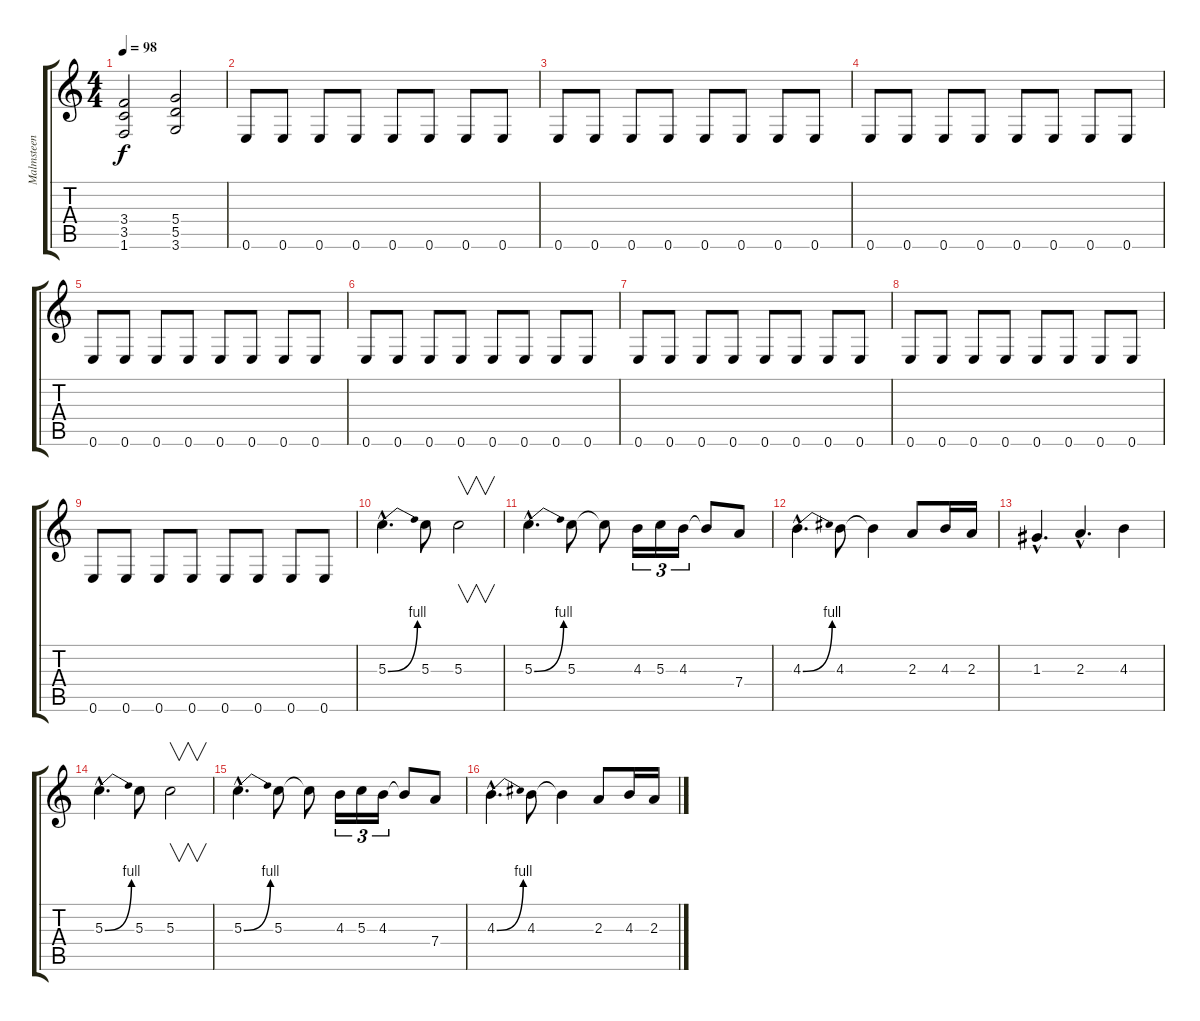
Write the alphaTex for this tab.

\track ("Malmsteen 2" "Malmsteen ") {instrument distortionguitar}
\staff {score tabs}
\tuning (E4 B3 G3 D3 A2 E2) {hide}
\ts (4 4)
\tempo 98
\clef g2
\ks c
(3.4 3.5 1.6).2{dy f} (5.4 5.5 3.6).2 |
0.6.8 0.6.8 0.6.8 0.6.8 0.6.8 0.6.8 0.6.8 0.6.8 |
0.6.8 0.6.8 0.6.8 0.6.8 0.6.8 0.6.8 0.6.8 0.6.8 |
0.6.8 0.6.8 0.6.8 0.6.8 0.6.8 0.6.8 0.6.8 0.6.8 |
0.6.8 0.6.8 0.6.8 0.6.8 0.6.8 0.6.8 0.6.8 0.6.8 |
0.6.8 0.6.8 0.6.8 0.6.8 0.6.8 0.6.8 0.6.8 0.6.8 |
0.6.8 0.6.8 0.6.8 0.6.8 0.6.8 0.6.8 0.6.8 0.6.8 |
0.6.8 0.6.8 0.6.8 0.6.8 0.6.8 0.6.8 0.6.8 0.6.8 |
0.6.8 0.6.8 0.6.8 0.6.8 0.6.8 0.6.8 0.6.8 0.6.8 |
5.3{be (bend 0 0 60 4) hac}.4{d} 5.3.8 5.3.2{v} |
5.3{be (bend 0 0 60 4) hac}.4{d} 5.3.8 5.3{t}.8 4.3.16{tu (3 2)} 5.3.16{tu (3 2)} 4.3.16{tu (3 2)} 4.3{t}.8 7.4.8 |
4.3{be (bend 0 0 60 4) hac}.4{d} 4.3.8 4.3{t}.4 2.3.8 4.3.16 2.3.16 |
1.3{hac}.4{d} 2.3{hac}.4{d} 4.3.4 |
5.3{be (bend 0 0 60 4) hac}.4{d} 5.3.8 5.3.2{v} |
5.3{be (bend 0 0 60 4) hac}.4{d} 5.3.8 5.3{t}.8 4.3.16{tu (3 2)} 5.3.16{tu (3 2)} 4.3.16{tu (3 2)} 4.3{t}.8 7.4.8 |
4.3{be (bend 0 0 60 4) hac}.4{d} 4.3.8 4.3{t}.4 2.3.8 4.3.16 2.3.16
